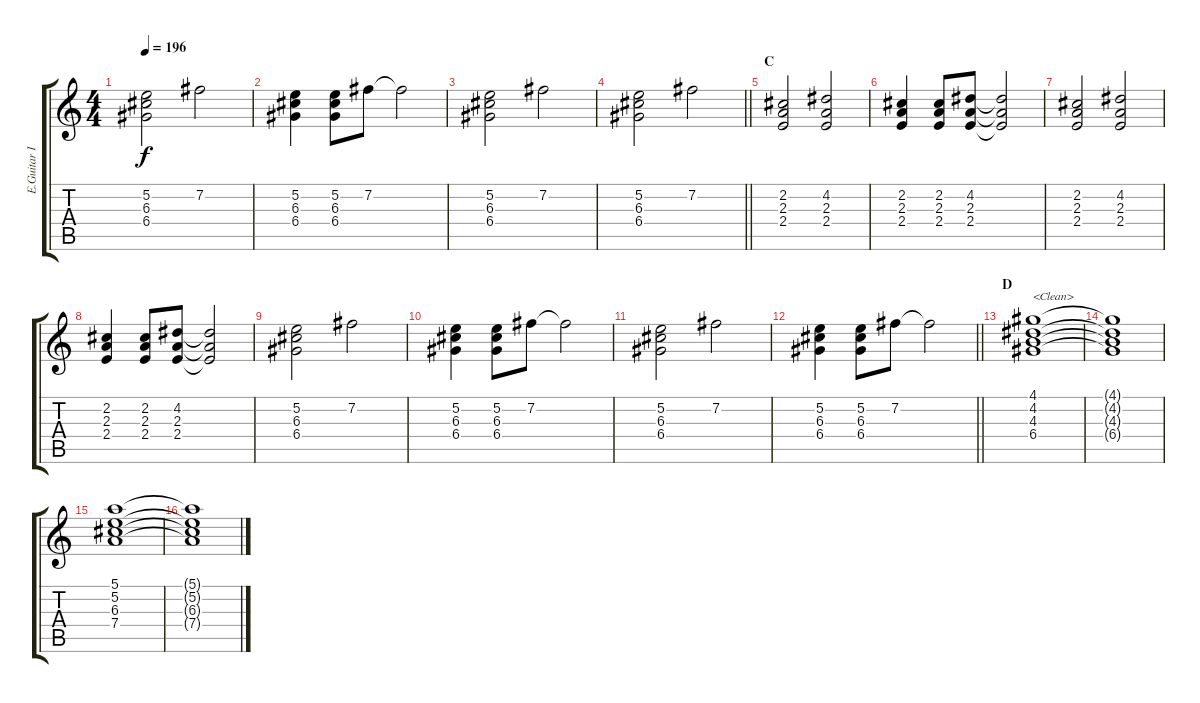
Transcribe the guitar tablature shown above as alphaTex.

\track ("E.Guitar II" "E.Guitar I") {instrument distortionguitar}
\staff {score tabs}
\tuning (E4 B3 G3 D3 A2 E2) {hide}
\ts (4 4)
\tempo 196
\clef g2
\ks c
(5.2 6.3 6.4).2{dy f} 7.2.2 |
(5.2 6.3 6.4).4 (5.2 6.3 6.4).8 7.2.8 7.2{t}.2 |
(5.2 6.3 6.4).2 7.2.2 |
\barLineRight lightlight
(5.2 6.3 6.4).2 7.2.2 |
\section ("" "C")
(2.2 2.3 2.4).2 (4.2 2.3 2.4).2 |
(2.2 2.3 2.4).4 (2.2 2.3 2.4).8 (4.2 2.3 2.4).8 (4.2{t} 2.3{t} 2.4{t}).2 |
(2.2 2.3 2.4).2 (4.2 2.3 2.4).2 |
(2.2 2.3 2.4).4 (2.2 2.3 2.4).8 (4.2 2.3 2.4).8 (4.2{t} 2.3{t} 2.4{t}).2 |
(5.2 6.3 6.4).2 7.2.2 |
(5.2 6.3 6.4).4 (5.2 6.3 6.4).8 7.2.8 7.2{t}.2 |
(5.2 6.3 6.4).2 7.2.2 |
\barLineRight lightlight
(5.2 6.3 6.4).4 (5.2 6.3 6.4).8 7.2.8 7.2{t}.2 |
\section ("" "D")
(4.1 4.2 4.3 6.4).1{txt "<Clean>" instrument electricguitarclean} |
(4.1{t} 4.2{t} 4.3{t} 6.4{t}).1 |
(5.1 5.2 6.3 7.4).1 |
(5.1{t} 5.2{t} 6.3{t} 7.4{t}).1
